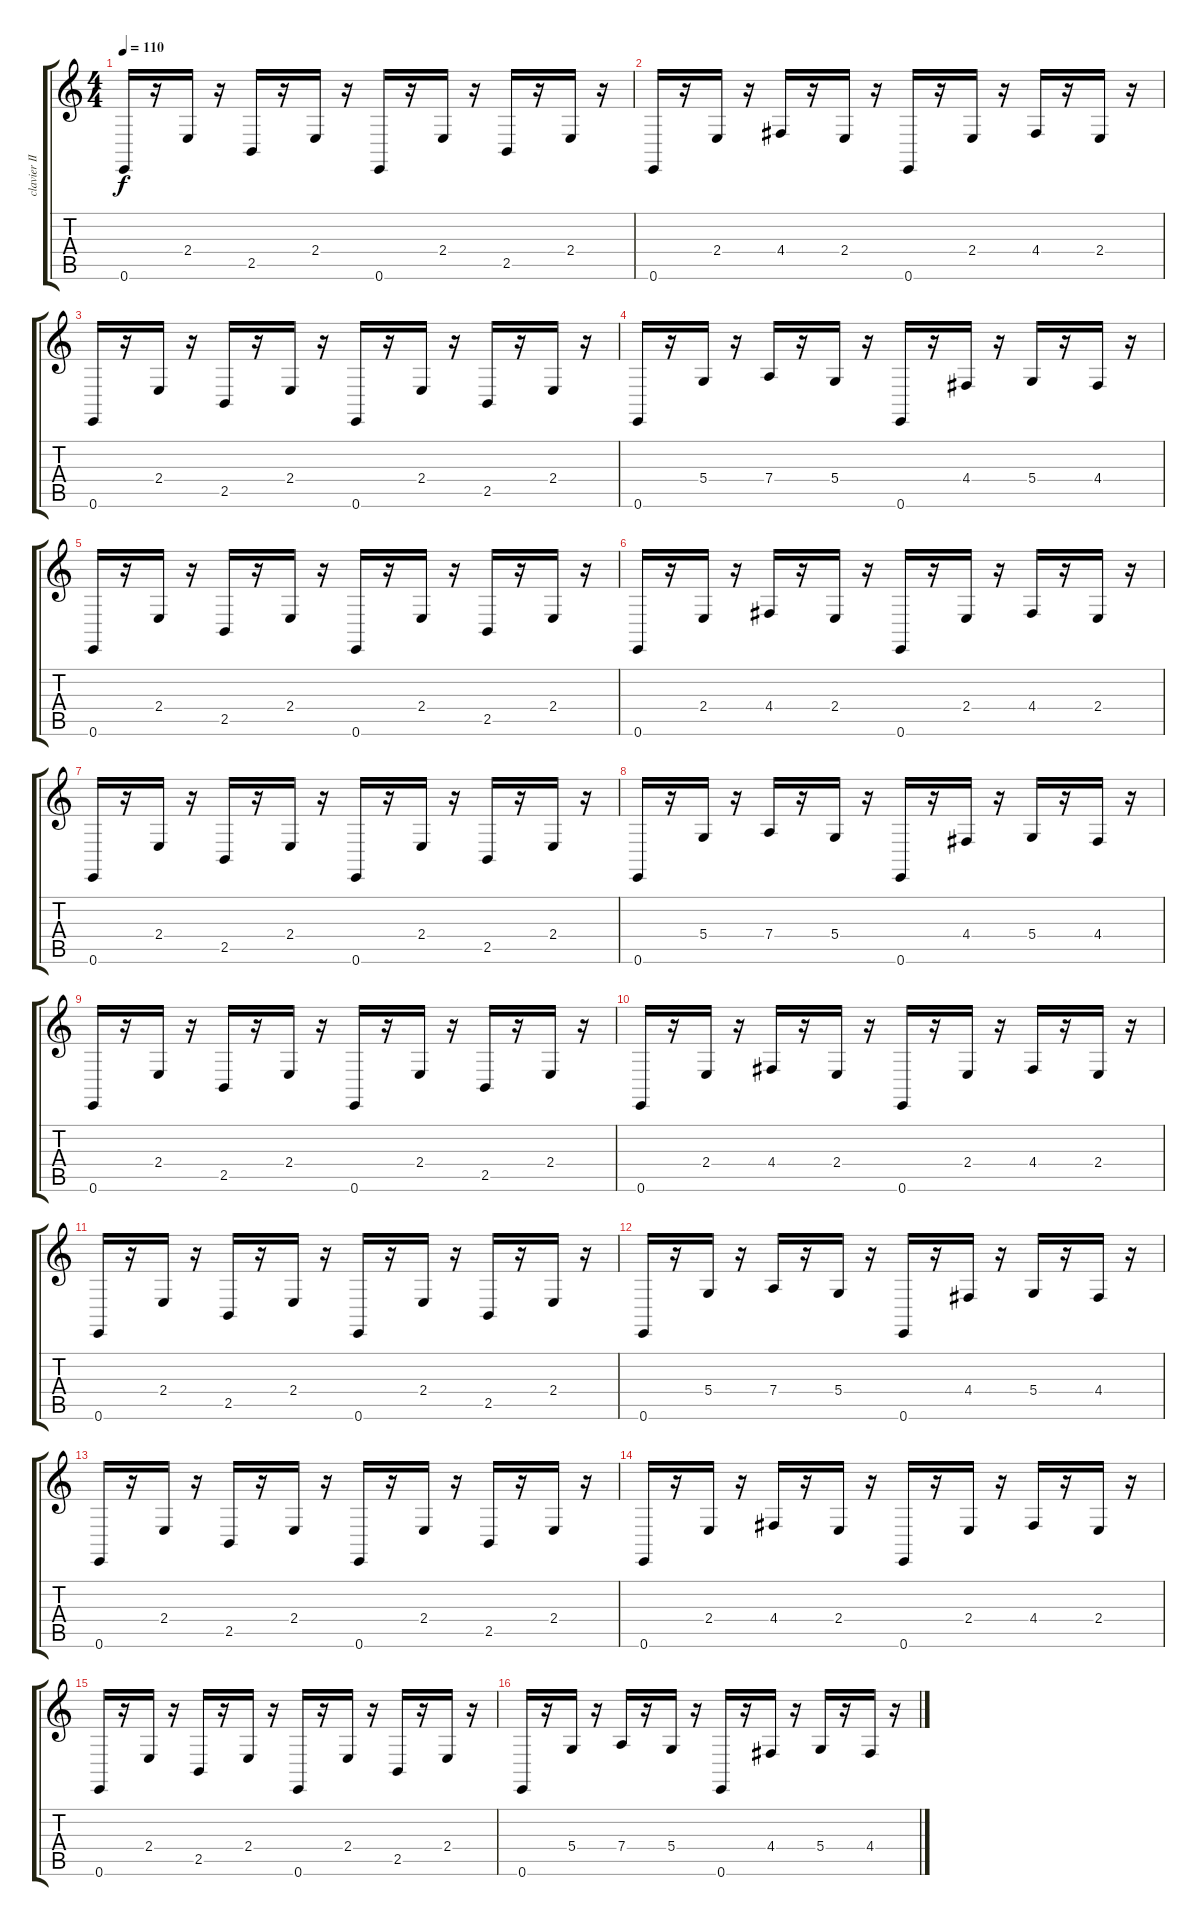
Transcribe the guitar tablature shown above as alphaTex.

\track ("clavier III" "clavier II") {instrument stringensemble1}
\staff {score tabs}
\tuning (E4 B3 G3 D3 A2 E2) {hide}
\ts (4 4)
\tempo 110
\clef g2
\ks c
0.6.16{dy f} r.16 2.4.16 r.16 2.5.16 r.16 2.4.16 r.16 0.6.16 r.16 2.4.16 r.16 2.5.16 r.16 2.4.16 r.16 |
0.6.16 r.16 2.4.16 r.16 4.4.16 r.16 2.4.16 r.16 0.6.16 r.16 2.4.16 r.16 4.4.16 r.16 2.4.16 r.16 |
0.6.16 r.16 2.4.16 r.16 2.5.16 r.16 2.4.16 r.16 0.6.16 r.16 2.4.16 r.16 2.5.16 r.16 2.4.16 r.16 |
0.6.16 r.16 5.4.16 r.16 7.4.16 r.16 5.4.16 r.16 0.6.16 r.16 4.4.16 r.16 5.4.16 r.16 4.4.16 r.16 |
0.6.16 r.16 2.4.16 r.16 2.5.16 r.16 2.4.16 r.16 0.6.16 r.16 2.4.16 r.16 2.5.16 r.16 2.4.16 r.16 |
0.6.16 r.16 2.4.16 r.16 4.4.16 r.16 2.4.16 r.16 0.6.16 r.16 2.4.16 r.16 4.4.16 r.16 2.4.16 r.16 |
0.6.16 r.16 2.4.16 r.16 2.5.16 r.16 2.4.16 r.16 0.6.16 r.16 2.4.16 r.16 2.5.16 r.16 2.4.16 r.16 |
0.6.16 r.16 5.4.16 r.16 7.4.16 r.16 5.4.16 r.16 0.6.16 r.16 4.4.16 r.16 5.4.16 r.16 4.4.16 r.16 |
0.6.16 r.16 2.4.16 r.16 2.5.16 r.16 2.4.16 r.16 0.6.16 r.16 2.4.16 r.16 2.5.16 r.16 2.4.16 r.16 |
0.6.16 r.16 2.4.16 r.16 4.4.16 r.16 2.4.16 r.16 0.6.16 r.16 2.4.16 r.16 4.4.16 r.16 2.4.16 r.16 |
0.6.16 r.16 2.4.16 r.16 2.5.16 r.16 2.4.16 r.16 0.6.16 r.16 2.4.16 r.16 2.5.16 r.16 2.4.16 r.16 |
0.6.16 r.16 5.4.16 r.16 7.4.16 r.16 5.4.16 r.16 0.6.16 r.16 4.4.16 r.16 5.4.16 r.16 4.4.16 r.16 |
0.6.16 r.16 2.4.16 r.16 2.5.16 r.16 2.4.16 r.16 0.6.16 r.16 2.4.16 r.16 2.5.16 r.16 2.4.16 r.16 |
0.6.16 r.16 2.4.16 r.16 4.4.16 r.16 2.4.16 r.16 0.6.16 r.16 2.4.16 r.16 4.4.16 r.16 2.4.16 r.16 |
0.6.16 r.16 2.4.16 r.16 2.5.16 r.16 2.4.16 r.16 0.6.16 r.16 2.4.16 r.16 2.5.16 r.16 2.4.16 r.16 |
0.6.16 r.16 5.4.16 r.16 7.4.16 r.16 5.4.16 r.16 0.6.16 r.16 4.4.16 r.16 5.4.16 r.16 4.4.16 r.16
